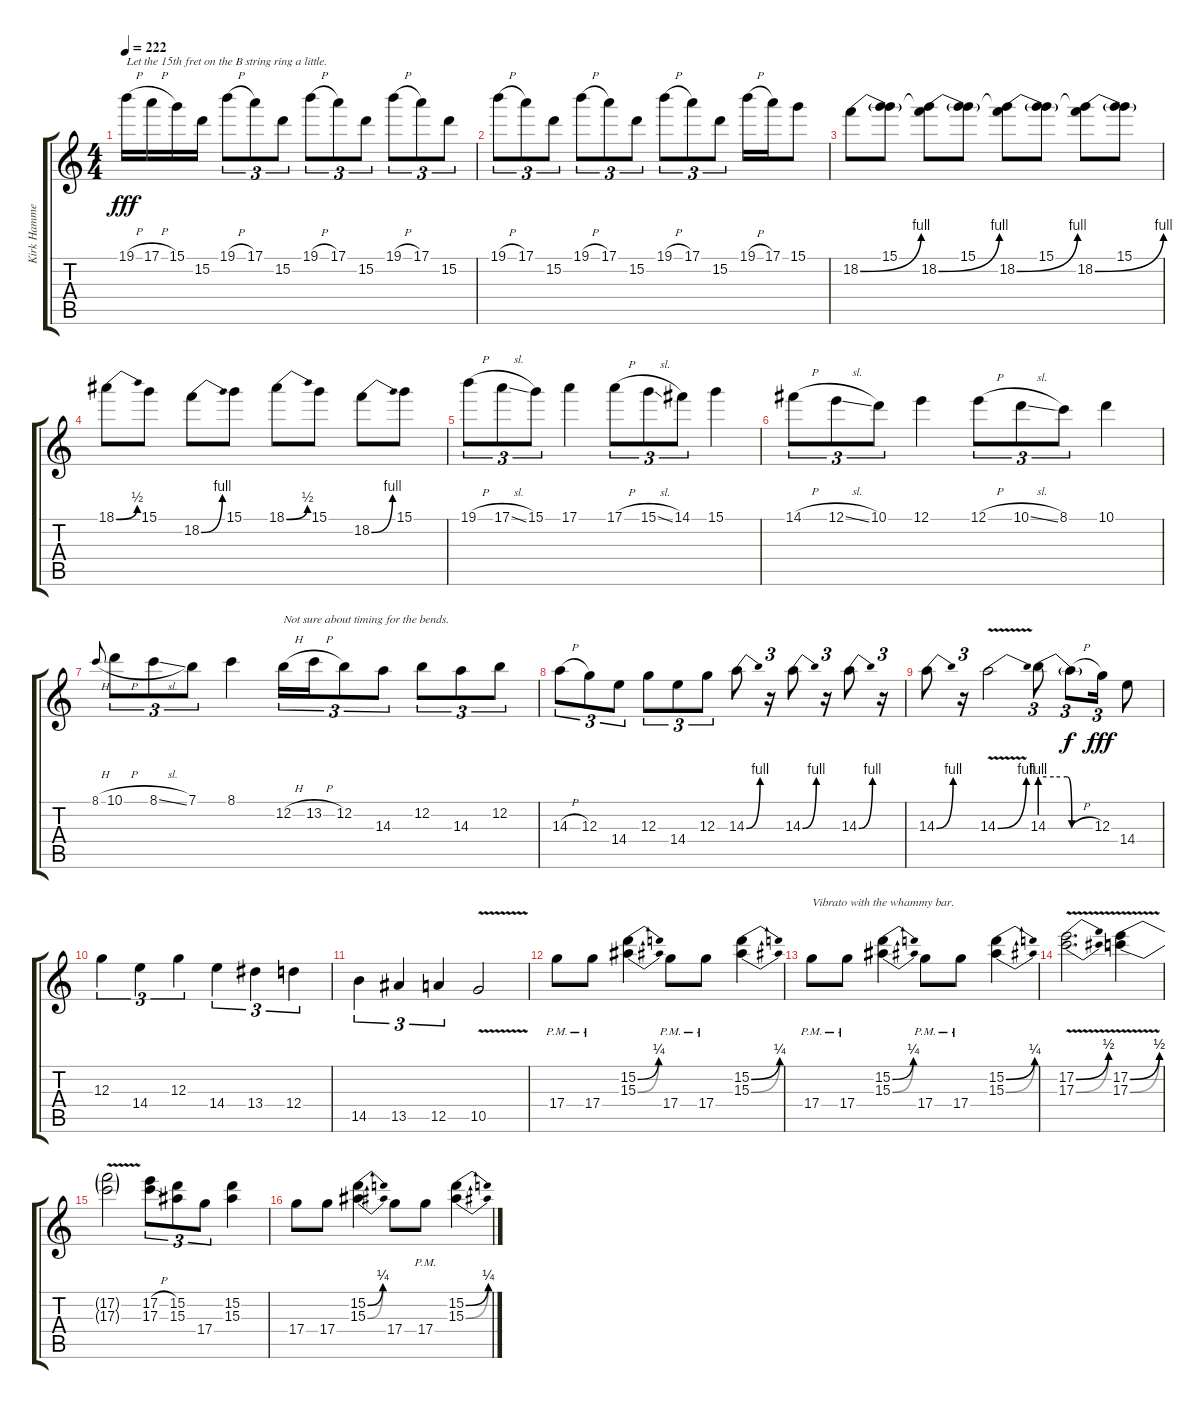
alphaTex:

\track ("Kirk Hammett (Lead)" "Kirk Hamme") {instrument distortionguitar}
\staff {score tabs}
\tuning (E4 B3 G3 D3 A2 E2) {hide}
\ts (4 4)
\tempo 222
\clef g2
\ks c
19.1{h}.16{txt "Let the 15th fret on the B string ring a little." dy fff} 17.1{h}.16 15.1.16 15.2.16 19.1{h}.8{tu (3 2)} 17.1.8{tu (3 2)} 15.2.8{tu (3 2)} 19.1{h}.8{tu (3 2)} 17.1.8{tu (3 2)} 15.2.8{tu (3 2)} 19.1{h}.8{tu (3 2)} 17.1.8{tu (3 2)} 15.2.8{tu (3 2)} |
19.1{h}.8{tu (3 2)} 17.1.8{tu (3 2)} 15.2.8{tu (3 2)} 19.1{h}.8{tu (3 2)} 17.1.8{tu (3 2)} 15.2.8{tu (3 2)} 19.1{h}.8{tu (3 2)} 17.1.8{tu (3 2)} 15.2.8{tu (3 2)} 19.1{h}.16 17.1.16 15.1.8 |
18.2{be (bend 0 0 60 4)}.8 (15.1 18.2{t}).8 (15.1{t} 18.2{be (bend 0 0 60 4)}).8 (15.1 18.2{t}).8 (15.1{t} 18.2{be (bend 0 0 60 4)}).8 (15.1 18.2{t}).8 (15.1{t} 18.2{be (bend 0 0 60 4)}).8 (15.1 18.2{t}).8 |
18.1{be (bend 0 0 60 2)}.8 15.1.8 18.2{be (bend 0 0 60 4)}.8 15.1.8 18.1{be (bend 0 0 60 2)}.8 15.1.8 18.2{be (bend 0 0 60 4)}.8 15.1.8 |
19.1{h}.8{tu (3 2)} 17.1{sl}.8{tu (3 2)} 15.1.8{tu (3 2)} 17.1.4 17.1{h}.8{tu (3 2)} 15.1{sl}.8{tu (3 2)} 14.1.8{tu (3 2)} 15.1.4 |
14.1{h}.8{tu (3 2)} 12.1{sl}.8{tu (3 2)} 10.1.8{tu (3 2)} 12.1.4 12.1{h}.8{tu (3 2)} 10.1{sl}.8{tu (3 2)} 8.1.8{tu (3 2)} 10.1.4 |
8.1{h}.8{gr onbeat} 10.1{h}.8{tu (3 2)} 8.1{sl}.8{tu (3 2)} 7.1.8{tu (3 2)} 8.1.4 12.2{h}.16{tu (3 2) txt "Not sure about timing for the bends."} 13.2{h}.16{tu (3 2)} 12.2.8{tu (3 2)} 14.3.8{tu (3 2)} 12.2.8{tu (3 2)} 14.3.8{tu (3 2)} 12.2.8{tu (3 2)} |
14.3{h}.8{tu (3 2)} 12.3.8{tu (3 2)} 14.4.8{tu (3 2)} 12.3.8{tu (3 2)} 14.4.8{tu (3 2)} 12.3.8{tu (3 2)} 14.3{be (bend 0 0 60 4)}.8 r.16{tu (3 2)} 14.3{be (bend 0 0 60 4)}.8 r.16{tu (3 2)} 14.3{be (bend 0 0 60 4)}.8 r.16{tu (3 2)} |
14.3{be (bend 0 0 60 4)}.8 r.16{tu (3 2)} 14.3{be (bend 0 0 60 4) v}.2 14.3{be (custom 0 4 15 4 30 4 35 0 60 0)}.8{tu (3 2)} 14.3{h t}.8{tu (3 2) dy f} 12.3.16{tu (3 2) dy fff} 14.4.8 |
12.3.4{tu (3 2)} 14.4.4{tu (3 2)} 12.3.4{tu (3 2)} 14.4.4{tu (3 2)} 13.4.4{tu (3 2)} 12.4.4{tu (3 2)} |
14.5.4{tu (3 2)} 13.5.4{tu (3 2)} 12.5.4{tu (3 2)} 10.5{v}.2 |
17.4{pm}.8 17.4{pm}.8 (15.2{be (bend 0 0 60 1)} 15.3{be (bend 0 0 60 1)}).4 17.4{pm}.8 17.4{pm}.8 (15.2{be (bend 0 0 60 1)} 15.3{be (bend 0 0 60 1)}).4 |
17.4{pm}.8{txt "Vibrato with the whammy bar."} 17.4{pm}.8 (15.2{be (bend 0 0 60 1)} 15.3{be (bend 0 0 60 1)}).4 17.4{pm}.8 17.4{pm}.8 (15.2{be (bend 0 0 60 1)} 15.3{be (bend 0 0 60 1)}).4 |
(17.2{be (bend 0 0 60 2) v} 17.3{be (bend 0 0 60 2) v}).2{d} (17.2{be (bend 0 0 60 2) v} 17.3{be (bend 0 0 60 2) v}).4 |
(17.2{t} 17.3{t}).2 (17.2{h} 17.3{h}).8{tu (3 2)} (15.2 15.3).8{tu (3 2)} 17.4.8{tu (3 2)} (15.2 15.3).4 |
17.4.8 17.4.8 (15.2{be (bend 0 0 60 1)} 15.3{be (bend 0 0 60 1)}).4 17.4.8 17.4{pm}.8 (15.2{be (bend 0 0 60 1)} 15.3{be (bend 0 0 60 1)}).4
